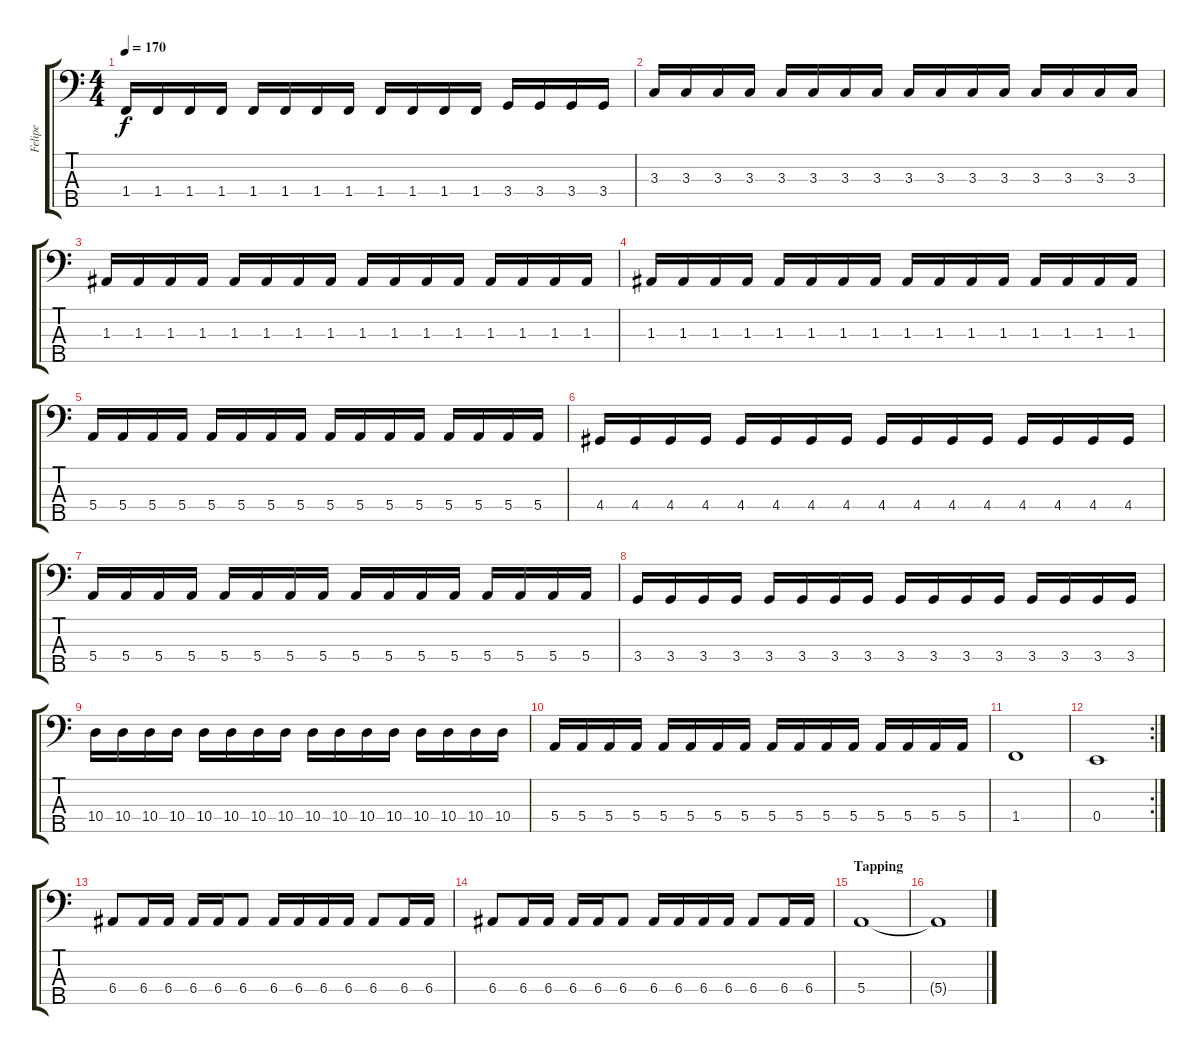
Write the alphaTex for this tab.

\track ("Felipe" "Felipe") {instrument electricbassfinger}
\staff {score tabs}
\tuning (G2 D2 A1 E1 B0) {hide}
\ts (4 4)
\tempo 170
\clef f4
\ks c
1.4.16{dy f} 1.4.16 1.4.16 1.4.16 1.4.16 1.4.16 1.4.16 1.4.16 1.4.16 1.4.16 1.4.16 1.4.16 3.4.16 3.4.16 3.4.16 3.4.16 |
3.3.16 3.3.16 3.3.16 3.3.16 3.3.16 3.3.16 3.3.16 3.3.16 3.3.16 3.3.16 3.3.16 3.3.16 3.3.16 3.3.16 3.3.16 3.3.16 |
1.3.16 1.3.16 1.3.16 1.3.16 1.3.16 1.3.16 1.3.16 1.3.16 1.3.16 1.3.16 1.3.16 1.3.16 1.3.16 1.3.16 1.3.16 1.3.16 |
1.3.16 1.3.16 1.3.16 1.3.16 1.3.16 1.3.16 1.3.16 1.3.16 1.3.16 1.3.16 1.3.16 1.3.16 1.3.16 1.3.16 1.3.16 1.3.16 |
5.4.16 5.4.16 5.4.16 5.4.16 5.4.16 5.4.16 5.4.16 5.4.16 5.4.16 5.4.16 5.4.16 5.4.16 5.4.16 5.4.16 5.4.16 5.4.16 |
4.4.16 4.4.16 4.4.16 4.4.16 4.4.16 4.4.16 4.4.16 4.4.16 4.4.16 4.4.16 4.4.16 4.4.16 4.4.16 4.4.16 4.4.16 4.4.16 |
5.4.16 5.4.16 5.4.16 5.4.16 5.4.16 5.4.16 5.4.16 5.4.16 5.4.16 5.4.16 5.4.16 5.4.16 5.4.16 5.4.16 5.4.16 5.4.16 |
3.4.16 3.4.16 3.4.16 3.4.16 3.4.16 3.4.16 3.4.16 3.4.16 3.4.16 3.4.16 3.4.16 3.4.16 3.4.16 3.4.16 3.4.16 3.4.16 |
10.4.16 10.4.16 10.4.16 10.4.16 10.4.16 10.4.16 10.4.16 10.4.16 10.4.16 10.4.16 10.4.16 10.4.16 10.4.16 10.4.16 10.4.16 10.4.16 |
5.4.16 5.4.16 5.4.16 5.4.16 5.4.16 5.4.16 5.4.16 5.4.16 5.4.16 5.4.16 5.4.16 5.4.16 5.4.16 5.4.16 5.4.16 5.4.16 |
1.4.1 |
\rc 2
0.4.1 |
6.4.8 6.4.16 6.4.16 6.4.16 6.4.16 6.4.8 6.4.16 6.4.16 6.4.16 6.4.16 6.4.8 6.4.16 6.4.16 |
6.4.8 6.4.16 6.4.16 6.4.16 6.4.16 6.4.8 6.4.16 6.4.16 6.4.16 6.4.16 6.4.8 6.4.16 6.4.16 |
\section ("" "Tapping")
5.4.1 |
5.4{t}.1
